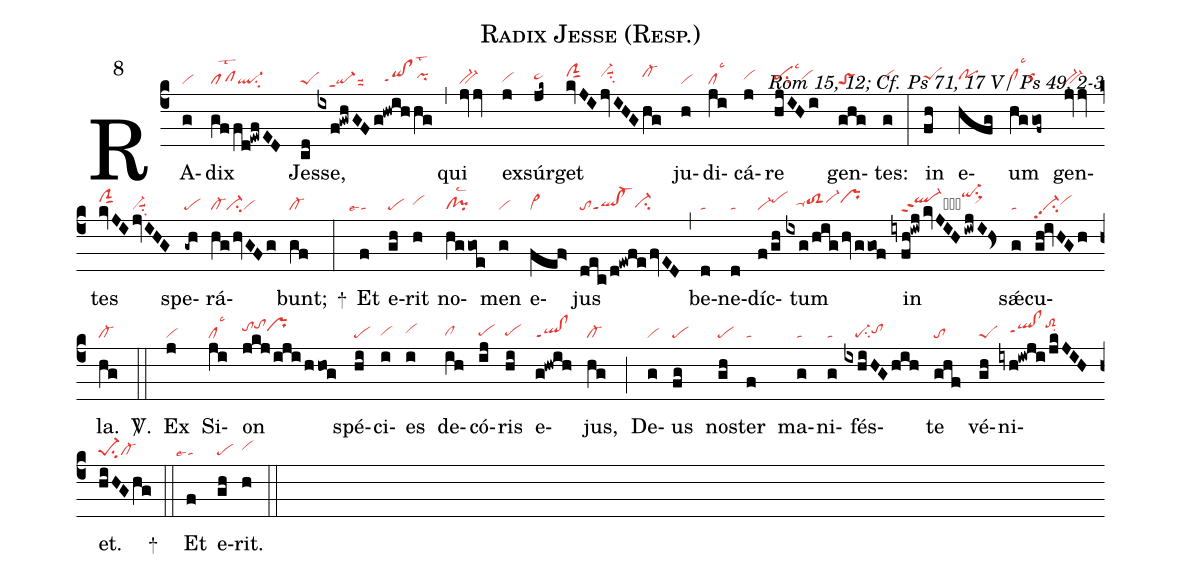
name:Radix Jesse (Resp.);
mode:8;
commentary:Rom 15, 12; Cf. Ps 71, 17 V/ Ps 49, 2-3;
nabc-lines:1;
%%
(c4)
RA(g|vi)dix(gffd!ewfED|pflst2ql-su2)
Jes(cd|peS)se,(ixf!gwhGFg!hwihhg|///qi-ppt1suu2qihg!clhgppt1lst3````pihh) (,)
qui(jvjv|bv-) ex(j|vihg)súr(jk~|ta>hh)get(kvJI|clShisut1|jvIHG|vi-hisuu1su2|hg|cl-hi) ju(h|vi)di(ji|cllsc3)cá(j|vihh)re(hjIHi|pehhsu2lsc3vihh) gen(ghg|toS)tes:(g|vihh) (:)
in(fh|peShh) e(hfg|pohh)um(hggof~|clhhlsc3orhh) gen(jvjv|bv-)tes(kvJI|clShisut1|jvIHG|vi-suu1su2) spe(-gh|pe)rá(hg/hvGFg|cl-ci-vi)bunt;(gf|cl-) +(:)
Et(f|```talse4) e(gh|pe)rit(h|vihh) no(hggoe|cl!pilsc2)men(g|vi) e(fef>|vi>)jus(dec/d!ewfe/fvED|toql!cl-ppt1ci-hg) (,)
be(d|ta)ne(d|ta)díc(f/gh|vi-pehi)tum(ixg/hig/hv/ggof|///ta-hhtoS2hhvi-hiprhi) in(iyfh!iwj/kvJIH/iwjI!Hs>|///ql-hippt2vi-hlsu2suu1qi-hksu1sux1) sǽ(g|ta)cu(gh!ivHGh|vi-pp2su2vihh)la.(hg|cl-) <sp>V/</sp>.(::)
Ex(j|vi) Si(ji|cllsc3)on(jkj/iji/hhog|tohitohjprhi) spé(hi|pe)ci(i|vihg)es(i|vihh) de(ih|clhg)có(ij|pehg)ris(hi|pehg) e(g!hwih|ql!clppt1)jus,(hg|cl-) (;)
De(g|vi)us(fg|pe) nos(gh|pe)ter(f|ta) ma(g|ta)ni(g|ta)fés(ixhiHGhih|///pe-su2tohh)te(ghf|to) vé(gh|peS)ni(iyh!iwji/jkJIH|///qlhh!clhhppt1toS2hjsu2)et.(hiHGhg|pe-1su2cl-) +(::)
Et(f|```talse4) e(gh|pe)rit.(h|vihh) (::)
